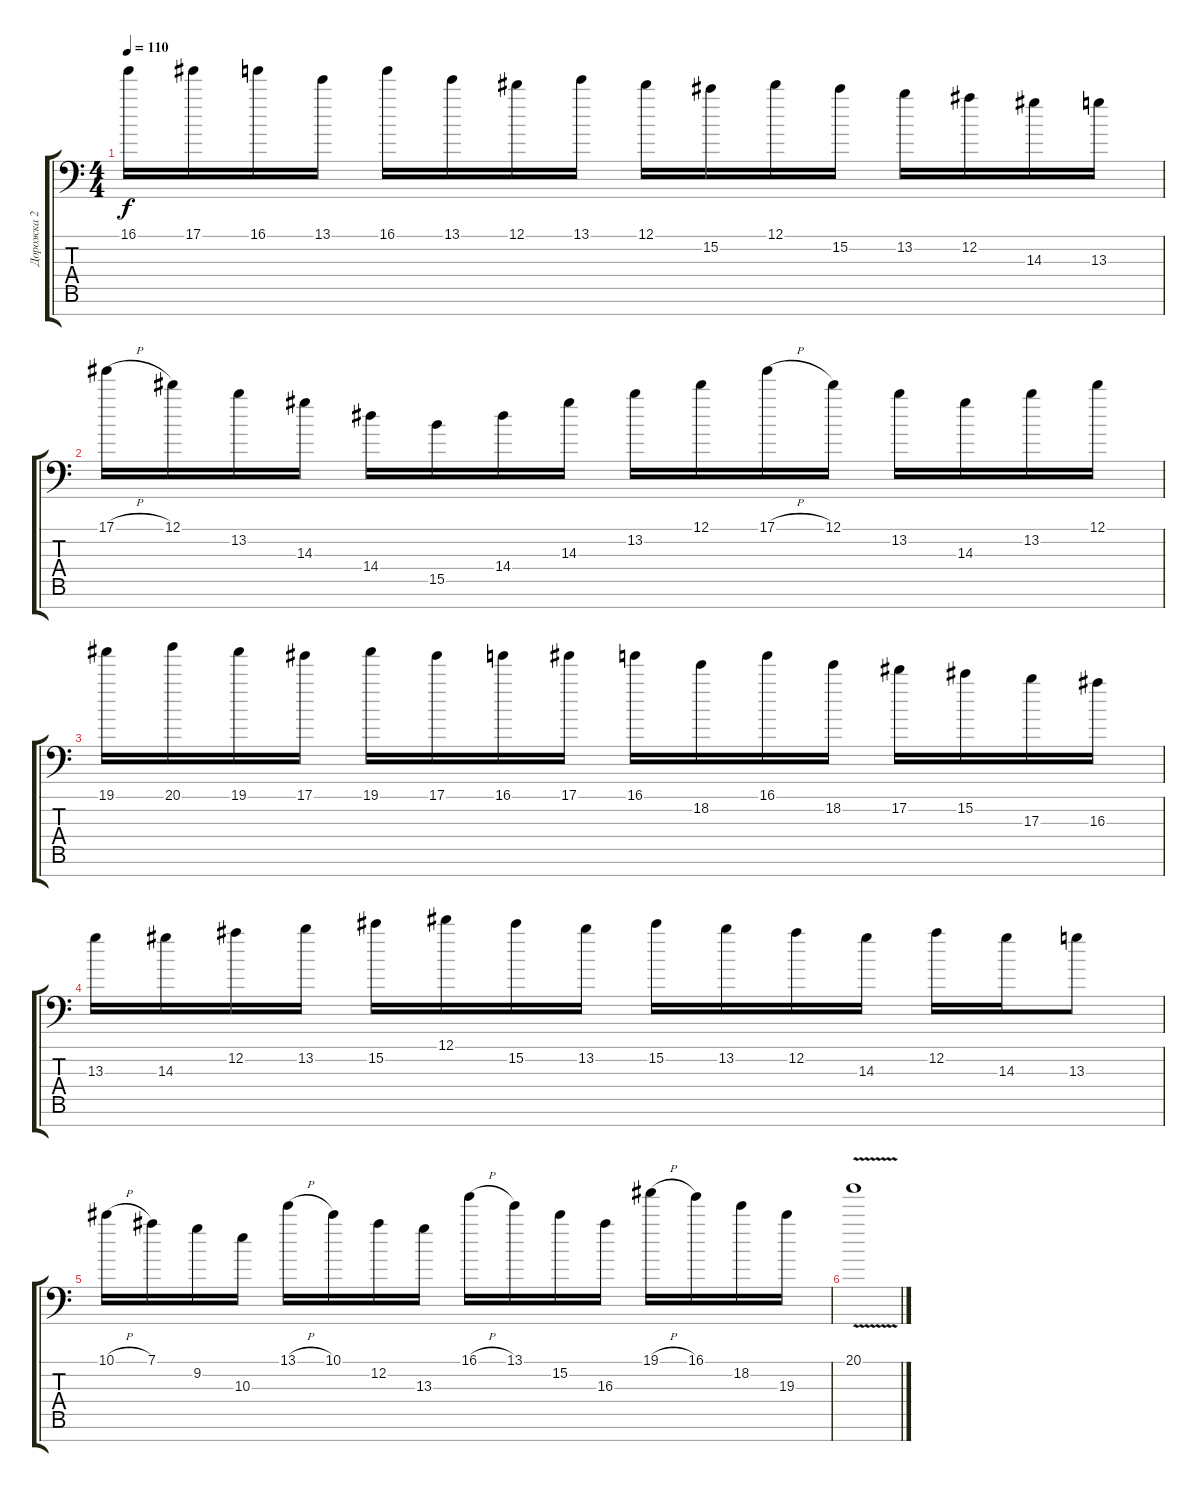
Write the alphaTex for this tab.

\track ("Дорожка 2" "Дорожка 2") {instrument overdrivenguitar}
\staff {score tabs}
\tuning (Eb4 Bb3 Gb3 Db3 Ab2 Eb2 Ab1) {hide}
\ts (4 4)
\tempo 110
\clef f4
\ks c
16.1.16{dy f} 17.1.16 16.1.16 13.1.16 16.1.16 13.1.16 12.1.16 13.1.16 12.1.16 15.2.16 12.1.16 15.2.16 13.2.16 12.2.16 14.3.16 13.3.16 |
17.1{h}.16 12.1.16 13.2.16 14.3.16 14.4.16 15.5.16 14.4.16 14.3.16 13.2.16 12.1.16 17.1{h}.16 12.1.16 13.2.16 14.3.16 13.2.16 12.1.16 |
19.1.16 20.1.16 19.1.16 17.1.16 19.1.16 17.1.16 16.1.16 17.1.16 16.1.16 18.2.16 16.1.16 18.2.16 17.2.16 15.2.16 17.3.16 16.3.16 |
13.3.16 14.3.16 12.2.16 13.2.16 15.2.16 12.1.16 15.2.16 13.2.16 15.2.16 13.2.16 12.2.16 14.3.16 12.2.16 14.3.16 13.3.8 |
10.1{h}.16 7.1.16 9.2.16 10.3.16 13.1{h}.16 10.1.16 12.2.16 13.3.16 16.1{h}.16 13.1.16 15.2.16 16.3.16 19.1{h}.16 16.1.16 18.2.16 19.3.16 |
20.1{v}.1
